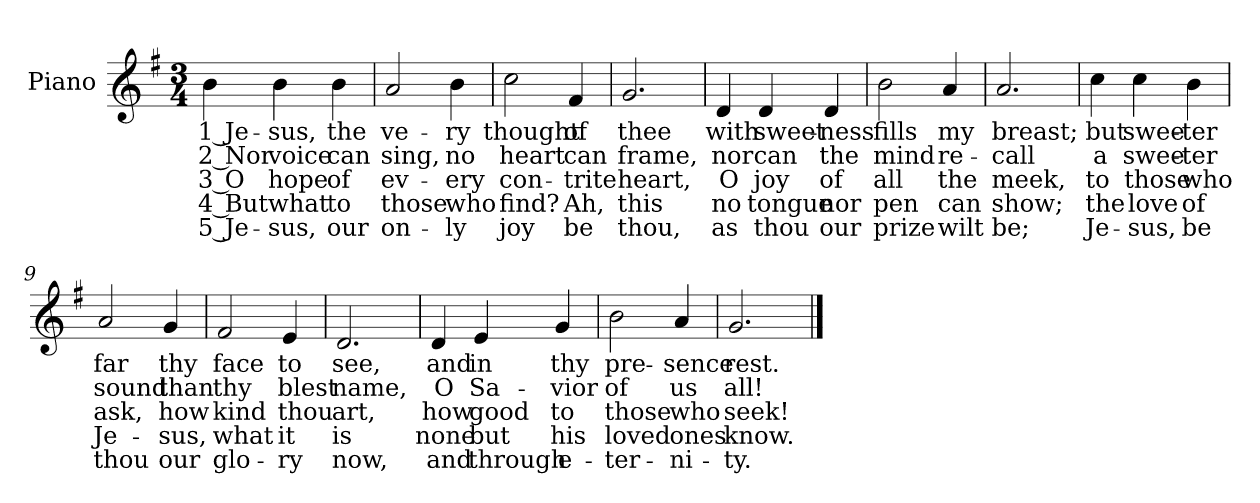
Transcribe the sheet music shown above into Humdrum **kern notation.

**kern	**text	**text	**text	**text	**text
*part1	*part1	*part1	*part1	*part1	*part1
*staff1	*staff1	*staff1	*staff1	*staff1	*staff1
*I"Piano	*	*	*	*	*
*I'Pno.	*	*	*	*	*
!!LO:PB:g=z
*clefG2	*	*	*	*	*
*k[f#]	*	*	*	*	*
*G:	*	*	*	*	*
*M3/4	*	*	*	*	*
=1	=1	=1	=1	=1	=1
!	!LO:LY:b:color=#000000	!LO:LY:b:color=#000000	!LO:LY:b:color=#000000	!LO:LY:b:color=#000000	!LO:LY:b:color=#000000
4bi\	1 Je-	2 Nor	3 O	-4 But	5 Je-
!	!LO:LY:b:color=#000000	!LO:LY:b:color=#000000	!LO:LY:b:color=#000000	!LO:LY:b:color=#000000	!LO:LY:b:color=#000000
4bi\	-sus,	voice	hope	what	sus,
!	!LO:LY:b:color=#000000	!LO:LY:b:color=#000000	!LO:LY:b:color=#000000	!LO:LY:b:color=#000000	!LO:LY:b:color=#000000
4bi\	the	can	of	to	our
=2	=2	=2	=2	=2	=2
!	!LO:LY:b:color=#000000	!LO:LY:b:color=#000000	!LO:LY:b:color=#000000	!LO:LY:b:color=#000000	!LO:LY:b:color=#000000
2ai/	ve-	sing,	ev-	-those	on-
!	!LO:LY:b:color=#000000	!LO:LY:b:color=#000000	!LO:LY:b:color=#000000	!LO:LY:b:color=#000000	!LO:LY:b:color=#000000
4bi\	-ry	no	-ery	who	ly
=3	=3	=3	=3	=3	=3
!	!LO:LY:b:color=#000000	!LO:LY:b:color=#000000	!LO:LY:b:color=#000000	!LO:LY:b:color=#000000	!LO:LY:b:color=#000000
2cci\	thought	heart	con-	-find?	joy
!	!LO:LY:b:color=#000000	!LO:LY:b:color=#000000	!LO:LY:b:color=#000000	!LO:LY:b:color=#000000	!LO:LY:b:color=#000000
4f#i/	of	can	trite	Ah,	be
=4	=4	=4	=4	=4	=4
!	!LO:LY:b:color=#000000	!LO:LY:b:color=#000000	!LO:LY:b:color=#000000	!LO:LY:b:color=#000000	!LO:LY:b:color=#000000
2.gi/	thee	frame,	heart,	this	thou,
=5	=5	=5	=5	=5	=5
!	!LO:LY:b:color=#000000	!LO:LY:b:color=#000000	!LO:LY:b:color=#000000	!LO:LY:b:color=#000000	!LO:LY:b:color=#000000
4di/	with	nor	O	no	as
!	!LO:LY:b:color=#000000	!LO:LY:b:color=#000000	!LO:LY:b:color=#000000	!LO:LY:b:color=#000000	!LO:LY:b:color=#000000
4di/	sweet-	can	joy	tongue	thou
!	!LO:LY:b:color=#000000	!LO:LY:b:color=#000000	!LO:LY:b:color=#000000	!LO:LY:b:color=#000000	!LO:LY:b:color=#000000
4di/	-ness	the	of	nor	our
!!LO:LB:g=z
=6	=6	=6	=6	=6	=6
!	!LO:LY:b:color=#000000	!LO:LY:b:color=#000000	!LO:LY:b:color=#000000	!LO:LY:b:color=#000000	!LO:LY:b:color=#000000
2bi\	fills	mind	all	pen	prize
!	!LO:LY:b:color=#000000	!LO:LY:b:color=#000000	!LO:LY:b:color=#000000	!LO:LY:b:color=#000000	!LO:LY:b:color=#000000
4ai/	my	re-	the	can	wilt
=7	=7	=7	=7	=7	=7
!	!LO:LY:b:color=#000000	!LO:LY:b:color=#000000	!LO:LY:b:color=#000000	!LO:LY:b:color=#000000	!LO:LY:b:color=#000000
2.ai/	breast;	-call	meek,	show;	be;
=8	=8	=8	=8	=8	=8
!	!LO:LY:b:color=#000000	!LO:LY:b:color=#000000	!LO:LY:b:color=#000000	!LO:LY:b:color=#000000	!LO:LY:b:color=#000000
4cci\	but	a	to	the	Je-
!	!LO:LY:b:color=#000000	!LO:LY:b:color=#000000	!LO:LY:b:color=#000000	!LO:LY:b:color=#000000	!LO:LY:b:color=#000000
4cci\	swee-	swee-	-those	love	sus,
!	!LO:LY:b:color=#000000	!LO:LY:b:color=#000000	!LO:LY:b:color=#000000	!LO:LY:b:color=#000000	!LO:LY:b:color=#000000
4bi\	-ter	-ter	who	of	be
=9	=9	=9	=9	=9	=9
!	!LO:LY:b:color=#000000	!LO:LY:b:color=#000000	!LO:LY:b:color=#000000	!LO:LY:b:color=#000000	!LO:LY:b:color=#000000
2ai/	far	sound	ask,	Je-	-thou
!	!LO:LY:b:color=#000000	!LO:LY:b:color=#000000	!LO:LY:b:color=#000000	!LO:LY:b:color=#000000	!LO:LY:b:color=#000000
4gi/	thy	than	how	sus,	our
!!LO:LB:g=z
=10	=10	=10	=10	=10	=10
!	!LO:LY:b:color=#000000	!LO:LY:b:color=#000000	!LO:LY:b:color=#000000	!LO:LY:b:color=#000000	!LO:LY:b:color=#000000
2f#i/	face	thy	kind	what	glo-
!	!LO:LY:b:color=#000000	!LO:LY:b:color=#000000	!LO:LY:b:color=#000000	!LO:LY:b:color=#000000	!LO:LY:b:color=#000000
4ei/	to	blest	-thou	it	ry
=11	=11	=11	=11	=11	=11
!	!LO:LY:b:color=#000000	!LO:LY:b:color=#000000	!LO:LY:b:color=#000000	!LO:LY:b:color=#000000	!LO:LY:b:color=#000000
2.di/	see,	name,	art,	is	now,
=12	=12	=12	=12	=12	=12
!	!LO:LY:b:color=#000000	!LO:LY:b:color=#000000	!LO:LY:b:color=#000000	!LO:LY:b:color=#000000	!LO:LY:b:color=#000000
4di/	and	O	how	none	and
!	!LO:LY:b:color=#000000	!LO:LY:b:color=#000000	!LO:LY:b:color=#000000	!LO:LY:b:color=#000000	!LO:LY:b:color=#000000
4ei/	in	Sa-	good	but	through
!	!LO:LY:b:color=#000000	!LO:LY:b:color=#000000	!LO:LY:b:color=#000000	!LO:LY:b:color=#000000	!LO:LY:b:color=#000000
4gi/	thy	-vior	to	his	e-
=13	=13	=13	=13	=13	=13
!	!LO:LY:b:color=#000000	!LO:LY:b:color=#000000	!LO:LY:b:color=#000000	!LO:LY:b:color=#000000	!LO:LY:b:color=#000000
2bi\	pre-	of	-those	loved	ter-
!	!LO:LY:b:color=#000000	!LO:LY:b:color=#000000	!LO:LY:b:color=#000000	!LO:LY:b:color=#000000	!LO:LY:b:color=#000000
4ai/	-sence	us	-who	ones	ni-
=14	=14	=14	=14	=14	=14
!	!LO:LY:b:color=#000000	!LO:LY:b:color=#000000	!LO:LY:b:color=#000000	!LO:LY:b:color=#000000	!LO:LY:b:color=#000000
2.gi/	rest.	all!	-seek!	know.	ty.
==	==	==	==	==	==
*-	*-	*-	*-	*-	*-
